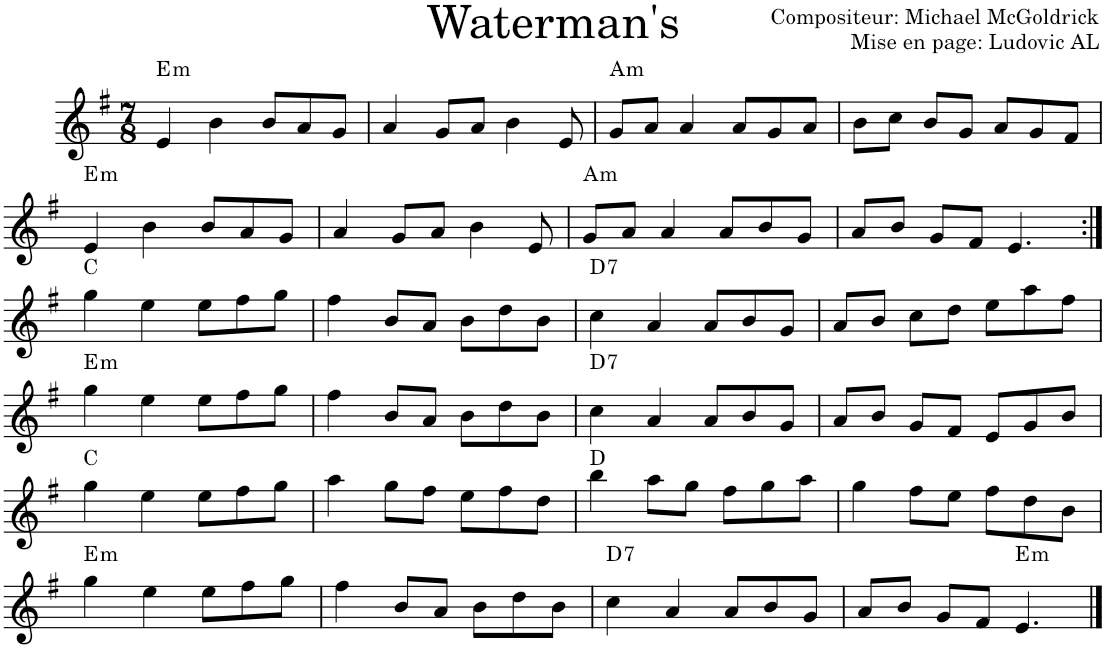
**kern	**harte
*part1	*part1
*staff1	*
*I"Violon	*
*I'Vln.	*
*clefG2	*
*k[f#]	*
*M7/8	*
=1	=1
!	!LO:H:kt=m
4e/	E:min
4b\	.
8b/L	.
8a/	.
8g/J	.
=2	=2
4a/	.
8g/L	.
8a/J	.
4b\	.
8e/	.
=3	=3
!	!LO:H:kt=m
8g/L	A:min
8a/J	.
4a/	.
8a/L	.
8g/	.
8a/J	.
=4	=4
8b\L	.
8cc\J	.
8b/L	.
8g/J	.
8a/L	.
8g/	.
8f#/J	.
!!LO:LB:g=z
=5	=5
!	!LO:H:kt=m
4e/	E:min
4b\	.
8b/L	.
8a/	.
8g/J	.
=6	=6
4a/	.
8g/L	.
8a/J	.
4b\	.
8e/	.
=7	=7
!	!LO:H:kt=m
8g/L	A:min
8a/J	.
4a/	.
8a/L	.
8b/	.
8g/J	.
=8	=8
8a/L	.
8b/J	.
8g/L	.
8f#/J	.
4.e/	.
!!LO:LB:g=z
=9:|!	=9:|!
4gg\	C:maj
4ee\	.
8ee\L	.
8ff#\	.
8gg\J	.
=10	=10
4ff#\	.
8b/L	.
8a/J	.
8b\L	.
8dd\	.
8b\J	.
=11	=11
!	!LO:H:kt=7
4cc\	D:7
4a/	.
8a/L	.
8b/	.
8g/J	.
=12	=12
8a/L	.
8b/J	.
8cc\L	.
8dd\J	.
8ee\L	.
8aa\	.
8ff#\J	.
!!LO:LB:g=z
=13	=13
!	!LO:H:kt=m
4gg\	E:min
4ee\	.
8ee\L	.
8ff#\	.
8gg\J	.
=14	=14
4ff#\	.
8b/L	.
8a/J	.
8b\L	.
8dd\	.
8b\J	.
=15	=15
!	!LO:H:kt=7
4cc\	D:7
4a/	.
8a/L	.
8b/	.
8g/J	.
=16	=16
8a/L	.
8b/J	.
8g/L	.
8f#/J	.
8e/L	.
8g/	.
8b/J	.
!!LO:LB:g=z
=17	=17
4gg\	C:maj
4ee\	.
8ee\L	.
8ff#\	.
8gg\J	.
=18	=18
4aa\	.
8gg\L	.
8ff#\J	.
8ee\L	.
8ff#\	.
8dd\J	.
=19	=19
4bb\	D:maj
8aa\L	.
8gg\J	.
8ff#\L	.
8gg\	.
8aa\J	.
=20	=20
4gg\	.
8ff#\L	.
8ee\J	.
8ff#\L	.
8dd\	.
8b\J	.
!!LO:LB:g=z
=21	=21
!	!LO:H:kt=m
4gg\	E:min
4ee\	.
8ee\L	.
8ff#\	.
8gg\J	.
=22	=22
4ff#\	.
8b/L	.
8a/J	.
8b\L	.
8dd\	.
8b\J	.
=23	=23
!	!LO:H:kt=7
4cc\	D:7
4a/	.
8a/L	.
8b/	.
8g/J	.
=24	=24
8a/L	.
8b/J	.
8g/L	.
8f#/J	.
!	!LO:H:kt=m
4.e/	E:min
==	==
*-	*-
